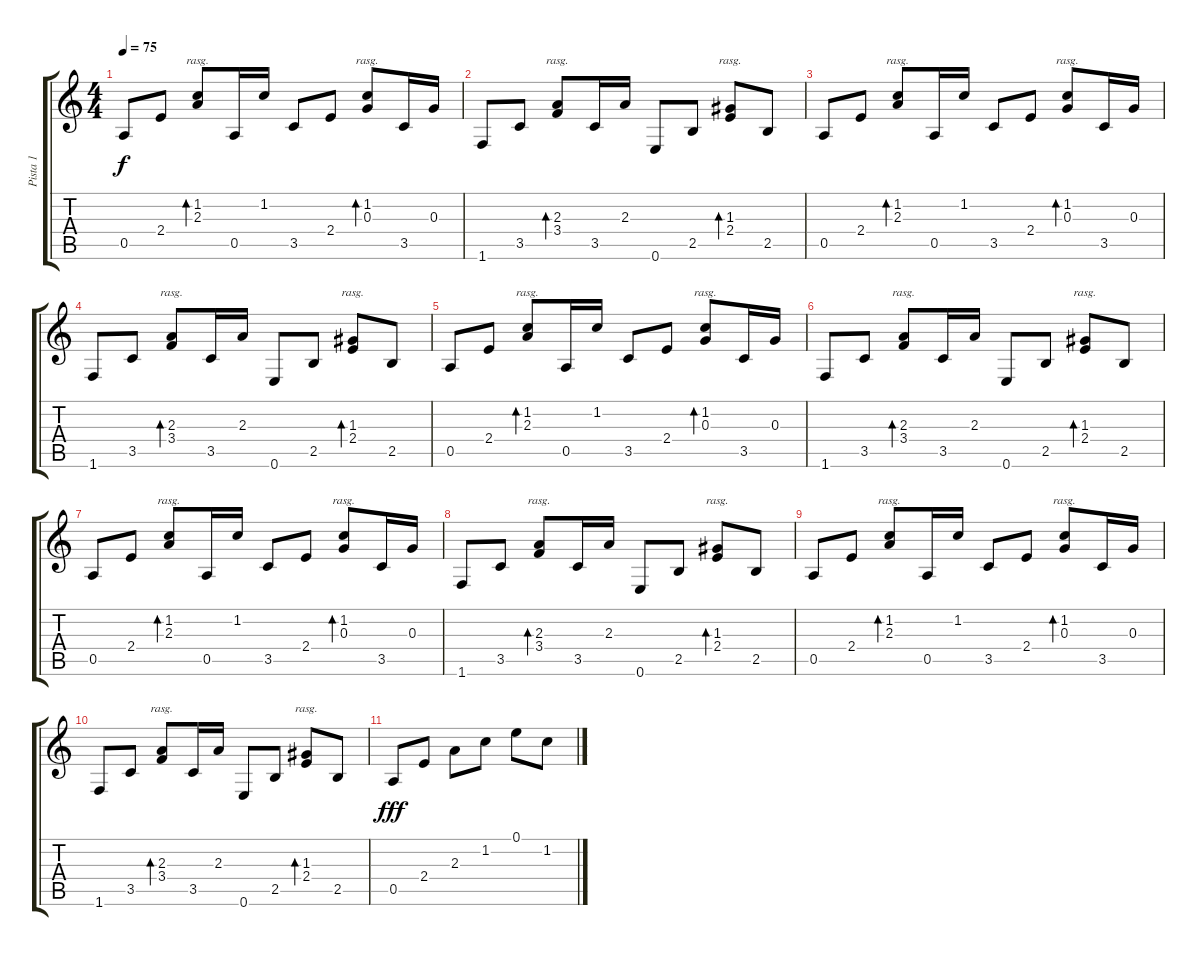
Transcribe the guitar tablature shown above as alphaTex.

\track ("Pista 1" "Pista 1") {instrument acousticguitarsteel}
\staff {score tabs}
\tuning (E4 B3 G3 D3 A2 E2) {hide}
\ts (4 4)
\tempo 75
\clef g2
\ks c
0.5.8{dy f} 2.4.8 (1.2 2.3).8{bd 120 rasg ii} 0.5.16 1.2.16 3.5.8 2.4.8 (1.2 0.3).8{bd 120 rasg ii} 3.5.16 0.3.16 |
1.6.8 3.5.8 (2.3 3.4).8{bd 120 rasg ii} 3.5.16 2.3.16 0.6.8 2.5.8 (1.3 2.4).8{bd 120 rasg ii} 2.5.8 |
0.5.8 2.4.8 (1.2 2.3).8{bd 120 rasg ii} 0.5.16 1.2.16 3.5.8 2.4.8 (1.2 0.3).8{bd 120 rasg ii} 3.5.16 0.3.16 |
1.6.8 3.5.8 (2.3 3.4).8{bd 120 rasg ii} 3.5.16 2.3.16 0.6.8 2.5.8 (1.3 2.4).8{bd 120 rasg ii} 2.5.8 |
0.5.8 2.4.8 (1.2 2.3).8{bd 120 rasg ii} 0.5.16 1.2.16 3.5.8 2.4.8 (1.2 0.3).8{bd 120 rasg ii} 3.5.16 0.3.16 |
1.6.8 3.5.8 (2.3 3.4).8{bd 120 rasg ii} 3.5.16 2.3.16 0.6.8 2.5.8 (1.3 2.4).8{bd 120 rasg ii} 2.5.8 |
0.5.8 2.4.8 (1.2 2.3).8{bd 120 rasg ii} 0.5.16 1.2.16 3.5.8 2.4.8 (1.2 0.3).8{bd 120 rasg ii} 3.5.16 0.3.16 |
1.6.8 3.5.8 (2.3 3.4).8{bd 120 rasg ii} 3.5.16 2.3.16 0.6.8 2.5.8 (1.3 2.4).8{bd 120 rasg ii} 2.5.8 |
0.5.8 2.4.8 (1.2 2.3).8{bd 120 rasg ii} 0.5.16 1.2.16 3.5.8 2.4.8 (1.2 0.3).8{bd 120 rasg ii} 3.5.16 0.3.16 |
1.6.8 3.5.8 (2.3 3.4).8{bd 120 rasg ii} 3.5.16 2.3.16 0.6.8 2.5.8 (1.3 2.4).8{bd 120 rasg ii} 2.5.8 |
0.5.8{dy fff} 2.4.8 2.3.8 1.2.8 0.1.8 1.2.8
